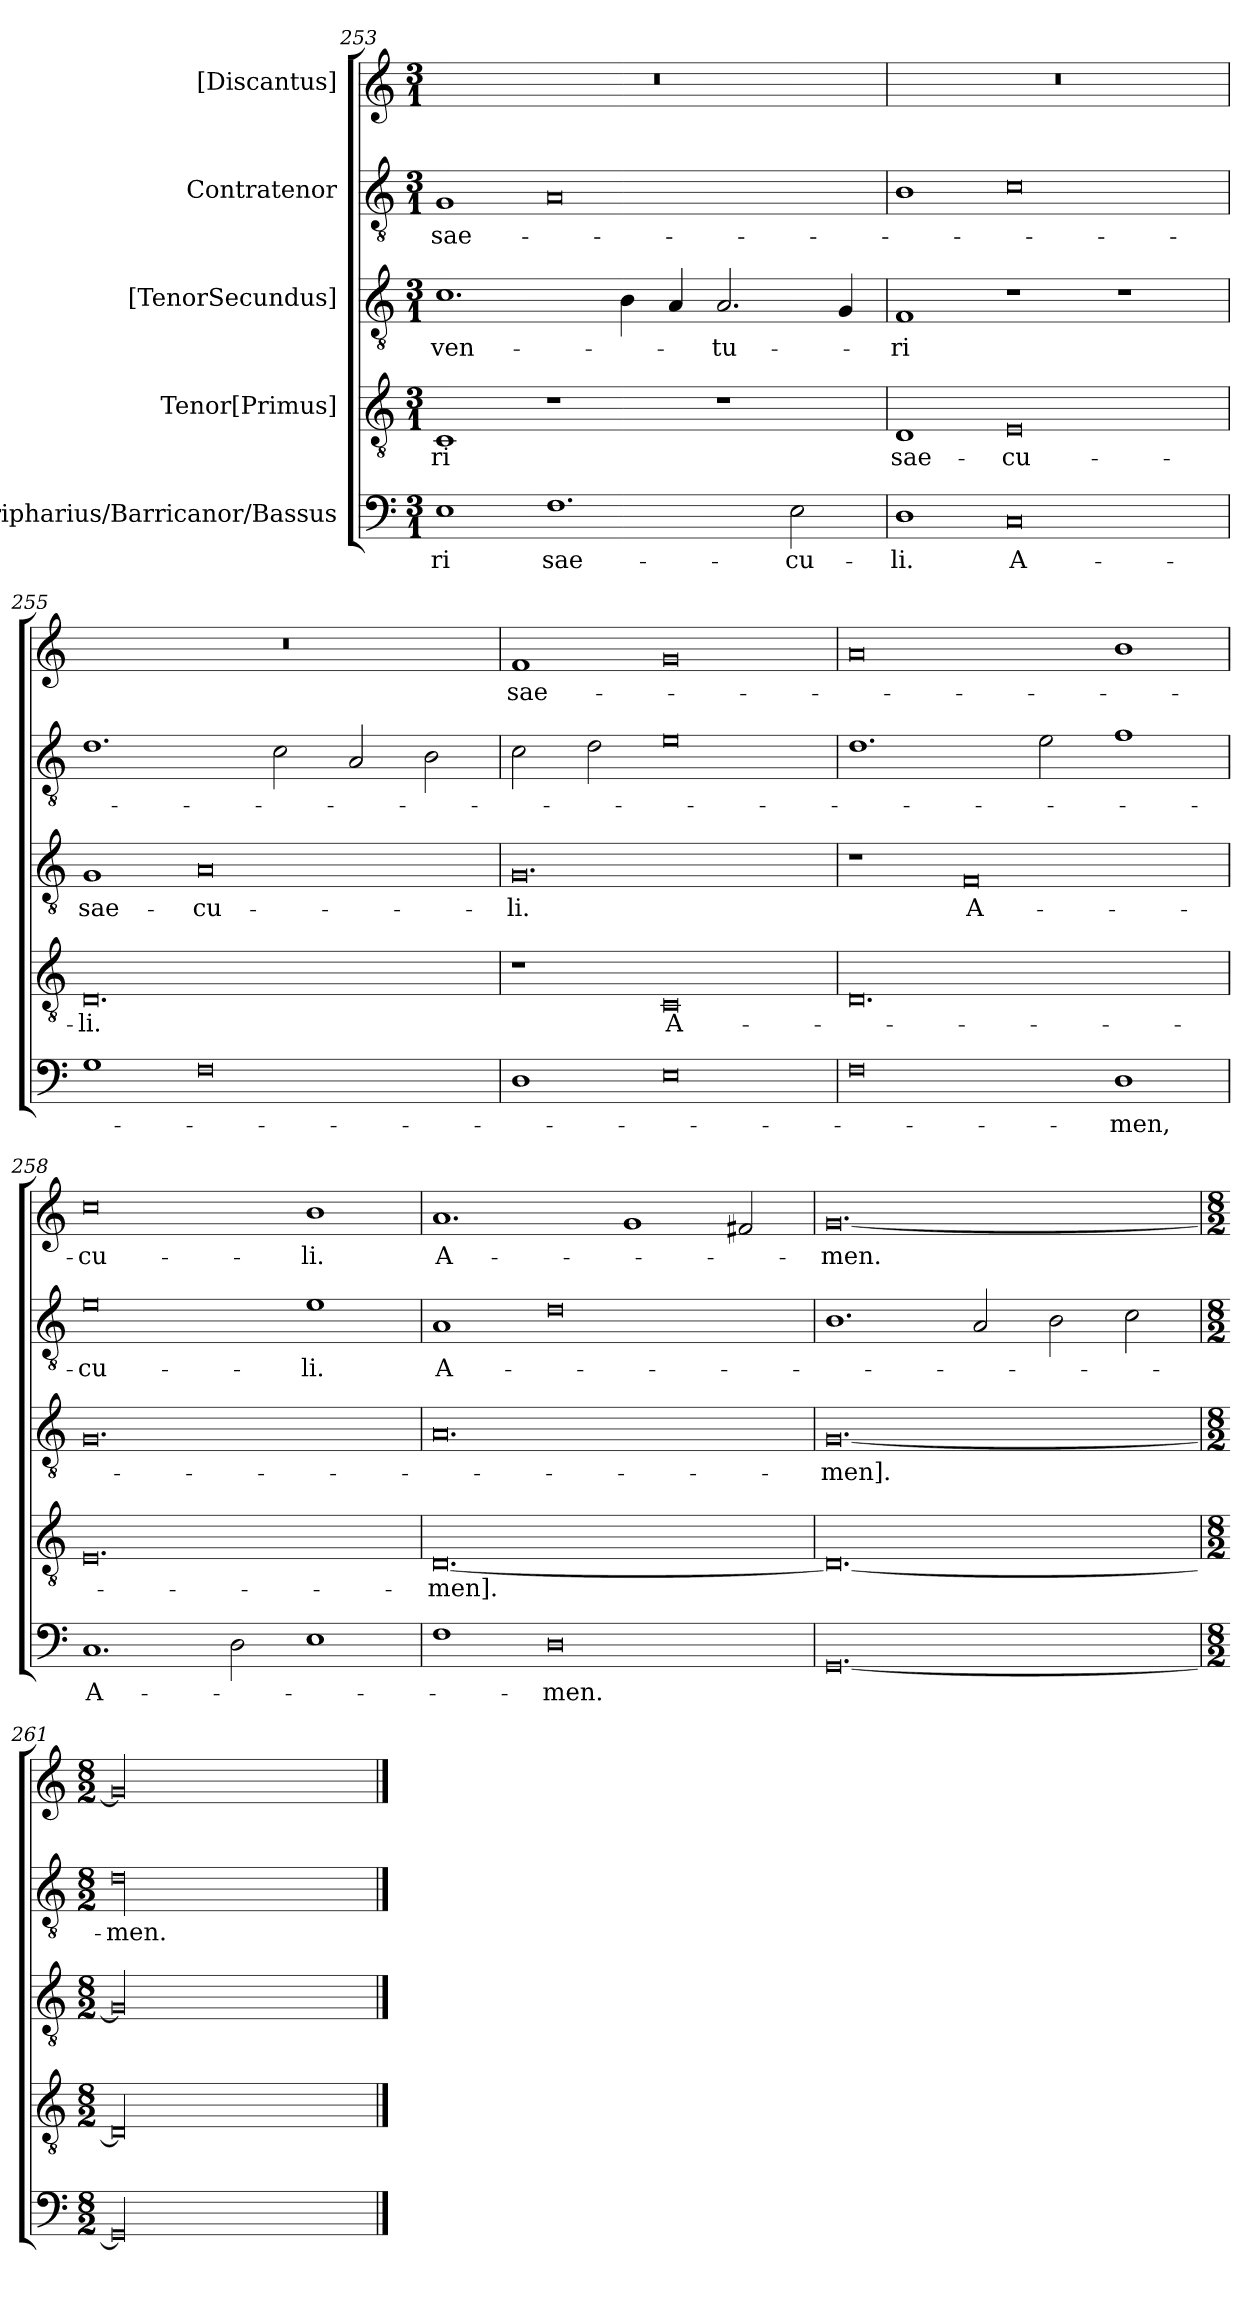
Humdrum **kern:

**kern	**text	**kern	**text	**kern	**text	**kern	**text	**kern	**text
*part5	*part5	*part4	*part4	*part3	*part3	*part2	*part2	*part1	*part1
*staff5	*staff5	*staff4	*staff4	*staff3	*staff3	*staff2	*staff2	*staff1	*staff1
*I"Barripharius/Barricanor/Bassus	*	*I"Tenor[Primus]	*	*I"[TenorSecundus]	*	*I"Contratenor	*	*I"[Discantus]	*
*clefF4	*	*clefGv2	*	*clefGv2	*	*clefGv2	*	*clefG2	*
*k[]	*	*k[]	*	*k[]	*	*k[]	*	*k[]	*
*M3/1	*	*M3/1	*	*M3/1	*	*M3/1	*	*M3/1	*
=253	=253	=253	=253	=253	=253	=253	=253	=253	=253
!	!	!	!	!	!	!	!	!LO:N:vis=0	!
1E\	-ri	1C/	-ri	1.c\	ven-	1G/	sae-	0.r	.
1.F\	sae-	1r	.	.	.	0A/	.	.	.
.	.	.	.	4B\	.	.	.	.	.
.	.	.	.	4A/	.	.	.	.	.
.	.	1r	.	2.A/	-tu-	.	.	.	.
2E\	-cu-	.	.	.	.	.	.	.	.
.	.	.	.	4G/	.	.	.	.	.
=254	=254	=254	=254	=254	=254	=254	=254	=254	=254
!	!	!	!	!	!	!	!	!LO:N:vis=0	!
1D\	-li.	1D/	sae-	1F/	-ri	1B\	.	0.r	.
0C/	A-	0E/	-cu-	1r	.	0c\	.	.	.
.	.	.	.	1r	.	.	.	.	.
=255	=255	=255	=255	=255	=255	=255	=255	=255	=255
!	!	!	!	!	!	!	!	!LO:N:vis=0	!
1G\	.	0.D/	-li.	1G/	sae-	1.d\	.	0.r	.
0F\	.	.	.	0A/	-cu-	.	.	.	.
.	.	.	.	.	.	2c\	.	.	.
.	.	.	.	.	.	2A/	.	.	.
.	.	.	.	.	.	2B\	.	.	.
=256	=256	=256	=256	=256	=256	=256	=256	=256	=256
1D\	.	1r	.	0.G/	-li.	2c\	.	1f/	sae-
.	.	.	.	.	.	2d\	.	.	.
0E\	.	0C/	A-	.	.	0e\	.	0g/	.
=257	=257	=257	=257	=257	=257	=257	=257	=257	=257
0F\	.	0.D/	.	1r	.	1.d\	.	0a/	.
.	.	.	.	0F/	A-	.	.	.	.
.	.	.	.	.	.	2e\	.	.	.
1D\	-men,	.	.	.	.	1f\	.	1b\	.
=258	=258	=258	=258	=258	=258	=258	=258	=258	=258
1.C/	A-	0.E/	.	0.G/	.	0e\	-cu-	0cc\	-cu-
2D\	.	.	.	.	.	.	.	.	.
1E\	.	.	.	.	.	1e\	-li.	1b\	-li.
=259	=259	=259	=259	=259	=259	=259	=259	=259	=259
1F\	.	[0.D/	-men].	0.A/	.	1A/	A-	1.a/	A-
0D\	-men.	.	.	.	.	0d\	.	.	.
.	.	.	.	.	.	.	.	1g/	.
.	.	.	.	.	.	.	.	2f#X/	.
=260	=260	=260	=260	=260	=260	=260	=260	=260	=260
[0.GG/	.	0.D/_	.	[0.G/	-men].	1.B\	.	[0.g/	-men.
.	.	.	.	.	.	2A/	.	.	.
.	.	.	.	.	.	2B\	.	.	.
.	.	.	.	.	.	2c\	.	.	.
=261	=261	=261	=261	=261	=261	=261	=261	=261	=261
*M8/2	*	*M8/2	*	*M8/2	*	*M8/2	*	*M8/2	*
00GG/]	.	00D/]	.	00G/]	.	00d\	-men.	00g/]	.
==	==	==	==	==	==	==	==	==	==
*-	*-	*-	*-	*-	*-	*-	*-	*-	*-
